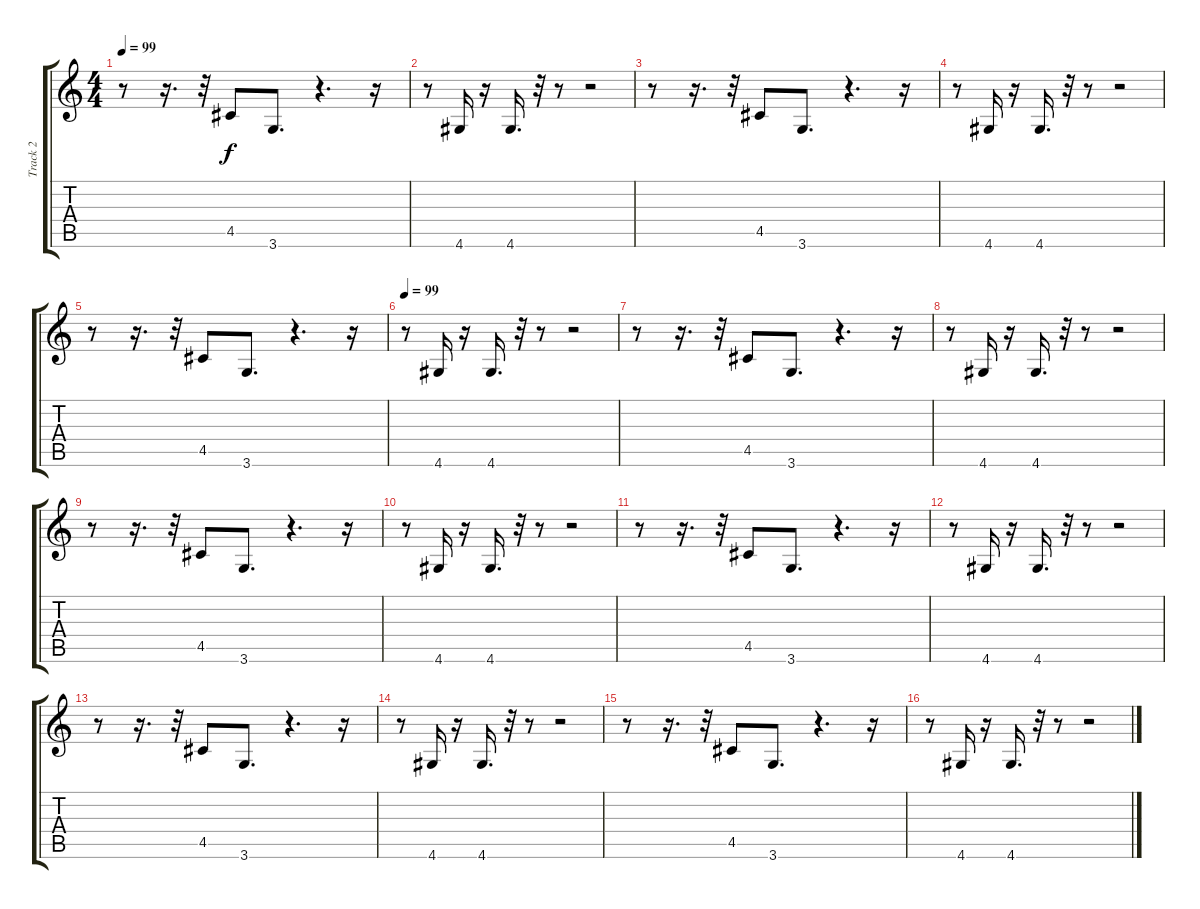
\track ("Track 2" "Track 2") {instrument acousticguitarsteel}
\staff {score tabs}
\tuning (E4 B3 G3 D3 A2 E2) {hide}
\ts (4 4)
\tempo 99
\clef g2
\ks c
r.8{dy f} r.16{d} r.32 4.5.8 3.6.8{d} r.4{d} r.16 |
r.8 4.6.16 r.16 4.6.16{d} r.32 r.8 r.2 |
r.8 r.16{d} r.32 4.5.8 3.6.8{d} r.4{d} r.16 |
r.8 4.6.16 r.16 4.6.16{d} r.32 r.8 r.2 |
r.8 r.16{d} r.32 4.5.8 3.6.8{d} r.4{d} r.16 |
\tempo 99
r.8 4.6.16 r.16 4.6.16{d} r.32 r.8 r.2 |
r.8 r.16{d} r.32 4.5.8 3.6.8{d} r.4{d} r.16 |
r.8 4.6.16 r.16 4.6.16{d} r.32 r.8 r.2 |
r.8 r.16{d} r.32 4.5.8 3.6.8{d} r.4{d} r.16 |
r.8 4.6.16 r.16 4.6.16{d} r.32 r.8 r.2 |
r.8 r.16{d} r.32 4.5.8 3.6.8{d} r.4{d} r.16 |
r.8 4.6.16 r.16 4.6.16{d} r.32 r.8 r.2 |
r.8 r.16{d} r.32 4.5.8 3.6.8{d} r.4{d} r.16 |
r.8 4.6.16 r.16 4.6.16{d} r.32 r.8 r.2 |
r.8 r.16{d} r.32 4.5.8 3.6.8{d} r.4{d} r.16 |
r.8 4.6.16 r.16 4.6.16{d} r.32 r.8 r.2
